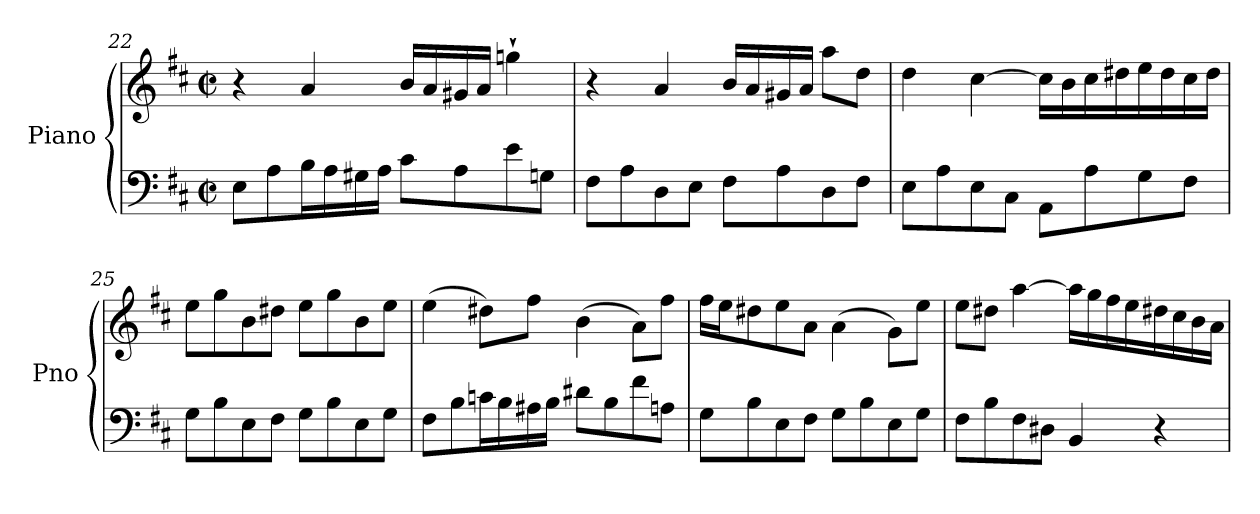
**kern	**kern
*part1	*part1
*staff2	*staff1
*I"Piano	*
*I'Pno	*
*clefF4	*clefG2
*k[f#c#]	*k[f#c#]
*M2/2	*M2/2
*met(c|)	*met(c|)
=22	=22
8E\L	4r
8A\	.
16B\L	4a/
16A\	.
16G#X\	.
16A\JJ	.
8c#\L	16b/LL
.	16a/
8A\	16g#X/
.	16a/JJ
8e\	4ggn`\
8Gn\J	.
=23	=23
8F#\L	4r
8A\	.
8D\	4a/
8E\J	.
8F#\L	16b/LL
.	16a/
8A\	16g#X/
.	16a/JJ
8D\	8aa\L
8F#\J	8dd\J
!!LO:PB:g=z
=24	=24
8E\L	4dd\
8A\	.
8E\	[4cc#\
8C#\J	.
8AA\L	16cc#\LL]
.	16b\
8A\	16cc#\
.	16dd#X\
8G\	16ee\
.	16dd#\
8F#\J	16cc#\
.	16dd#\JJ
=25	=25
8G\L	8ee\L
8B\	8gg\
8E\	8b\
8F#\J	8dd#X\J
8G\L	8ee\L
8B\	8gg\
8E\	8b\
8G\J	8ee\J
=26	=26
8F#\L	(4ee\
8B\	.
16cn\L	8dd#X\L)
16B\	.
16A#X\	8ff#\J
16B\JJ	.
8d#X\L	(4b\
8B\	.
8f#\	8a\L)
8An\J	8ff#\J
=27	=27
8G\L	16ff#\LL
.	16ee\J
8B\	8dd#X\
8E\	8ee\
8F#\J	8a\J
8G\L	(4a\
8B\	.
8E\	8g\L)
8G\J	8ee\J
!!LO:LB:g=z
=28	=28
8F#\L	8ee\L
8B\	8dd#X\J
8F#\	[4aa\
8D#X\J	.
4BB/	16aa\LL]
.	16gg\
.	16ff#\
.	16ee\
4r	16dd#X\
.	16cc#\
.	16b\
.	16a\JJ
=	=
*-	*-
